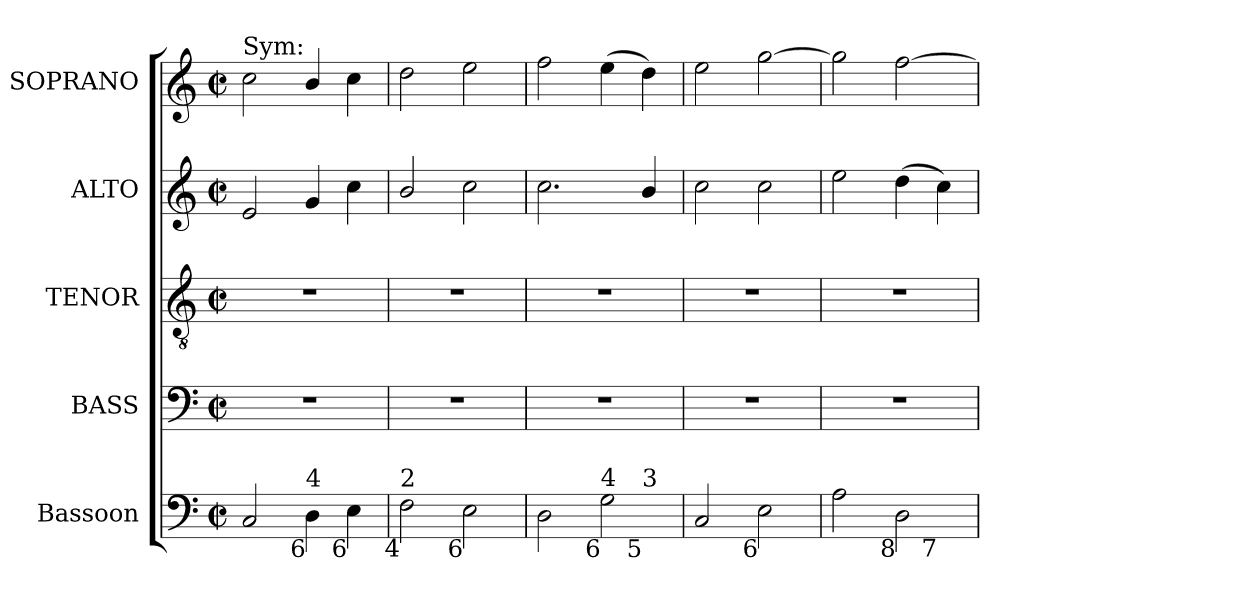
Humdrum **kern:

**kern	**kern	**kern	**kern	**kern
*part5	*part4	*part3	*part2	*part1
*staff5	*staff4	*staff3	*staff2	*staff1
*I"Bassoon	*I"BASS	*I"TENOR	*I"ALTO	*I"SOPRANO
*I'Bsn.	*I'B.	*I'T.	*I'A.	*I'S.
!!LO:PB:g=z
*clefF4	*clefF4	*clefGv2	*clefG2	*clefG2
*	*	*ITrd7c12	*	*
*k[]	*k[]	*k[]	*k[]	*k[]
*C:	*C:	*C:	*C:	*C:
*M2/2	*M2/2	*M2/2	*M2/2	*M2/2
*met(c|)	*met(c|)	*met(c|)	*met(c|)	*met(c|)
=1	=1	=1	=1	=1
!	!	!	!	!LO:TX:a:t=Sym&colon;
2Ci/	1r	1r	2ei/	2cci\
!LO:TX:b:rj:t=6	!	!	!	!
!LO:TX:t=4	!	!	!	!
4Di\	.	.	4gi/	4bi/
!LO:TX:b:rj:t=6	!	!	!	!
4Ei\	.	.	4cci\	4cci\
=2	=2	=2	=2	=2
!LO:TX:b:rj:t=4	!	!	!	!
!LO:TX:t=2	!	!	!	!
2Fi\	1r	1r	2bi/	2ddi\
!LO:TX:b:rj:t=6	!	!	!	!
2Ei\	.	.	2cci\	2eei\
=3	=3	=3	=3	=3
!LO:TX:b:rj:t=7	!	!	!	!
*^	*	*	*	*
2Di\	2.ryy	1r	1r	2.cci\	2ffi\
!LO:TX:b:rj:t=6	!	!	!	!	!
!LO:TX:t=4	!	!	!	!	!
2Gi\	.	.	.	.	(4eei\
!	!LO:TX:b:rj:t=5	!	!	!	!
!	!LO:TX:t=3	!	!	!	!
.	4ryy	.	.	4bi/	4ddi\)
*v	*v	*	*	*	*
=4	=4	=4	=4	=4
2Ci/	1r	1r	2cci\	2eei\
!LO:TX:b:rj:t=6	!	!	!	!
2Ei\	.	.	2cci\	[2ggi\
=5	=5	=5	=5	=5
!LO:TX:b:rj:t=7	!	!	!	!
*^	*	*	*	*
2Ai\	2.ryy	1r	1r	2eei\	2ggi\]
!LO:TX:b:rj:t=8	!	!	!	!	!
2Di\	.	.	.	(4ddi\	[2ffi\
!	!LO:TX:b:rj:t=7	!	!	!	!
.	4ryy	.	.	4cci\)	.
*v	*v	*	*	*	*
=	=	=	=	=
*-	*-	*-	*-	*-
